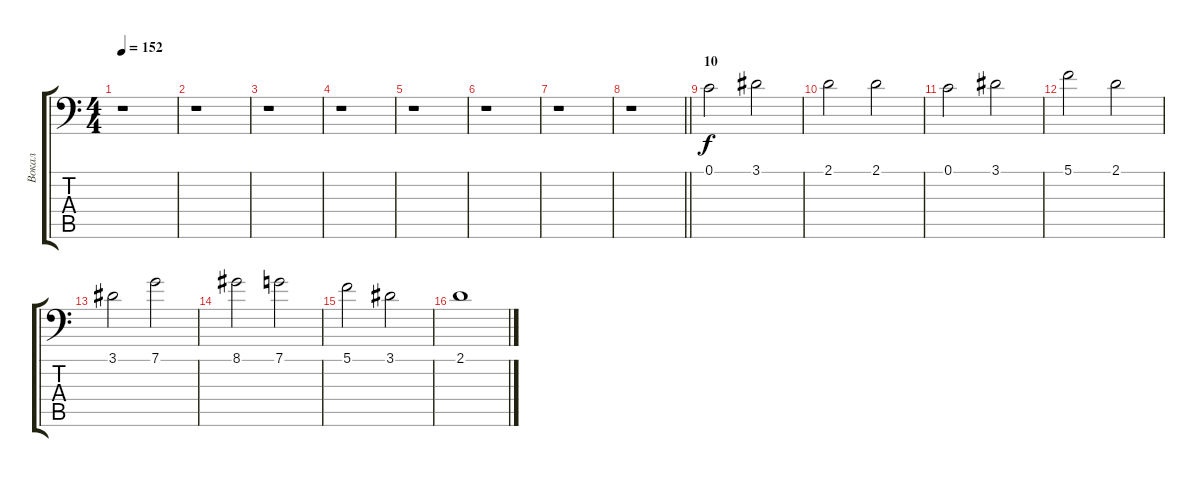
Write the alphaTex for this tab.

\track ("Вокал" "Вокал") {instrument fx5brightness}
\staff {score tabs}
\tuning (C4 G3 Eb3 Bb2 F2 Bb1) {hide}
\ts (4 4)
\tempo 152
\clef f4
\ks c
r.1{dy f} |
r.1 |
r.1 |
r.1 |
r.1 |
r.1 |
r.1 |
\barLineRight lightlight
r.1 |
\section ("" "10")
0.1.2 3.1.2 |
2.1.2 2.1.2 |
0.1.2 3.1.2 |
5.1.2 2.1.2 |
3.1.2 7.1.2 |
8.1.2 7.1.2 |
5.1.2 3.1.2 |
2.1.1
